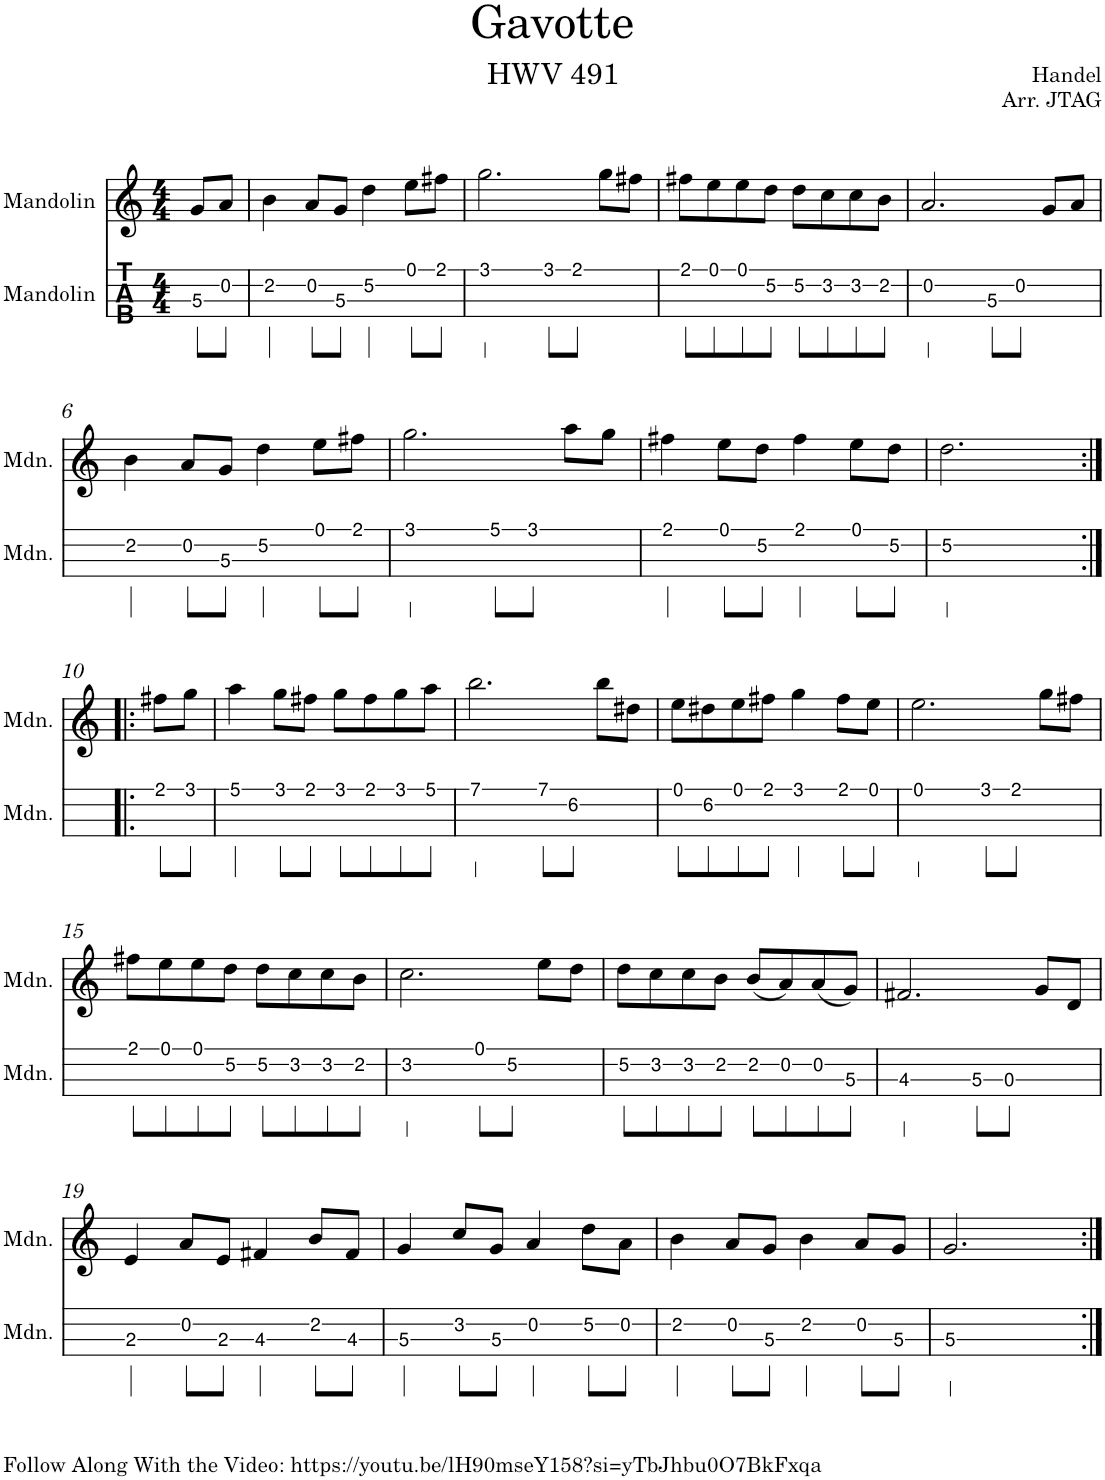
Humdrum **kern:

**kern	**kern
*part2	*part1
*staff2	*staff1
*I"Mandolin	*I"Mandolin
*I'Mdn.	*I'Mdn.
*stria4	*
*	*clefG2
*k[]	*k[]
*M4/4	*M4/4
=1	=1
8g\L	8g/L
8a\J	8a/J
=2	=2
4b\	4b\
8a\L	8a/L
8g\J	8g/J
4dd\	4dd\
8ee\L	8ee\L
8ff#X\J	8ff#X\J
=3	=3
2gg\	2.gg\
8gg\L	.
8ff#X\J	.
4ryy	8gg\L
.	8ff#X\J
=4	=4
8ff#X\L	8ff#X\L
8ee\	8ee\
8ee\	8ee\
8dd\J	8dd\J
8dd\L	8dd\L
8cc\	8cc\
8cc\	8cc\
8b\J	8b\J
=5	=5
2a\	2.a/
8g\L	.
8a\J	.
4ryy	8g/L
.	8a/J
!!LO:LB:g=z
=6	=6
4b\	4b\
8a\L	8a/L
8g\J	8g/J
4dd\	4dd\
8ee\L	8ee\L
8ff#X\J	8ff#X\J
=7	=7
2gg\	2.gg\
8aa\L	.
8gg\J	.
4ryy	8aa\L
.	8gg\J
=8	=8
4ff#X\	4ff#X\
8ee\L	8ee\L
8dd\J	8dd\J
4ff#\	4ff#\
8ee\L	8ee\L
8dd\J	8dd\J
=9	=9
2dd\	2.dd\
4ryy	.
!!LO:LB:g=z
=10:|!|:	=10:|!|:
8ff#X\L	8ff#X\L
8gg\J	8gg\J
=11	=11
4aa\	4aa\
8gg\L	8gg\L
8ff#X\J	8ff#X\J
8gg\L	8gg\L
8ff#\	8ff#\
8gg\	8gg\
8aa\J	8aa\J
=12	=12
2bb\	2.bb\
8bb\L	.
8dd#X\J	.
4ryy	8bb\L
.	8dd#X\J
=13	=13
8ee\L	8ee\L
8dd#X\	8dd#X\
8ee\	8ee\
8ff#X\J	8ff#X\J
4gg\	4gg\
8ff#\L	8ff#\L
8ee\J	8ee\J
=14	=14
2ee\	2.ee\
8gg\L	.
8ff#X\J	.
4ryy	8gg\L
.	8ff#X\J
!!LO:LB:g=z
=15	=15
8ff#X\L	8ff#X\L
8ee\	8ee\
8ee\	8ee\
8dd\J	8dd\J
8dd\L	8dd\L
8cc\	8cc\
8cc\	8cc\
8b\J	8b\J
=16	=16
2cc\	2.cc\
8ee\L	.
8dd\J	.
4ryy	8ee\L
.	8dd\J
=17	=17
8dd\L	8dd\L
8cc\	8cc\
8cc\	8cc\
8b\J	8b\J
8b\L	(<8b/L
8a\	8a/)
8a\	(<8a/
8g\J	8g/J)
=18	=18
2f#X\	2.f#X/
8g\L	.
8d\J	.
4ryy	8g/L
.	8d/J
!!LO:LB:g=z
=19	=19
4e\	4e/
8a\L	8a/L
8e\J	8e/J
4f#X\	4f#X/
8b\L	8b/L
8f#\J	8f#/J
=20	=20
4g\	4g/
8cc\L	8cc/L
8g\J	8g/J
4a\	4a/
8dd\L	8dd\L
8a\J	8a\J
=21	=21
4b\	4b\
8a\L	8a/L
8g\J	8g/J
4b\	4b\
8a\L	8a/L
8g\J	8g/J
=22	=22
2g\	2.g/
4ryy	.
=:|!	=:|!
*-	*-
